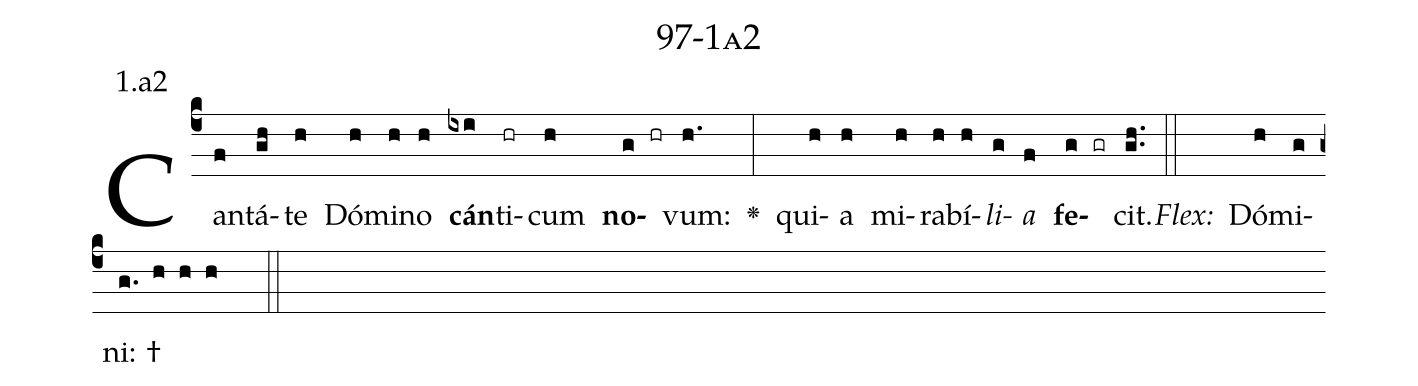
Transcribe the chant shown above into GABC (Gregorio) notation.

name: 97-1a2;
annotation: 1.a2;
%%
(c4)Can(f)tá(gh)te(h) Dó(h)mi(h)no(h) <b>cán</b>(ixi)ti(hr)cum(h) <b>no</b>(g hr)vum:(h.) <v>\greheightstar</v>(:) qui(h)a(h) mi(h)ra(h)bí(h)<i>li</i>(g)<i>a</i>(f) <b>fe</b>(g gr)cit.(gh..) (::)
<i>Flex:</i>()  Dó(h)mi(g)ni: †(g. h h h  ::)

%E(h) u(h) o(g) u(f) a(g) e.(gh..) (::)
